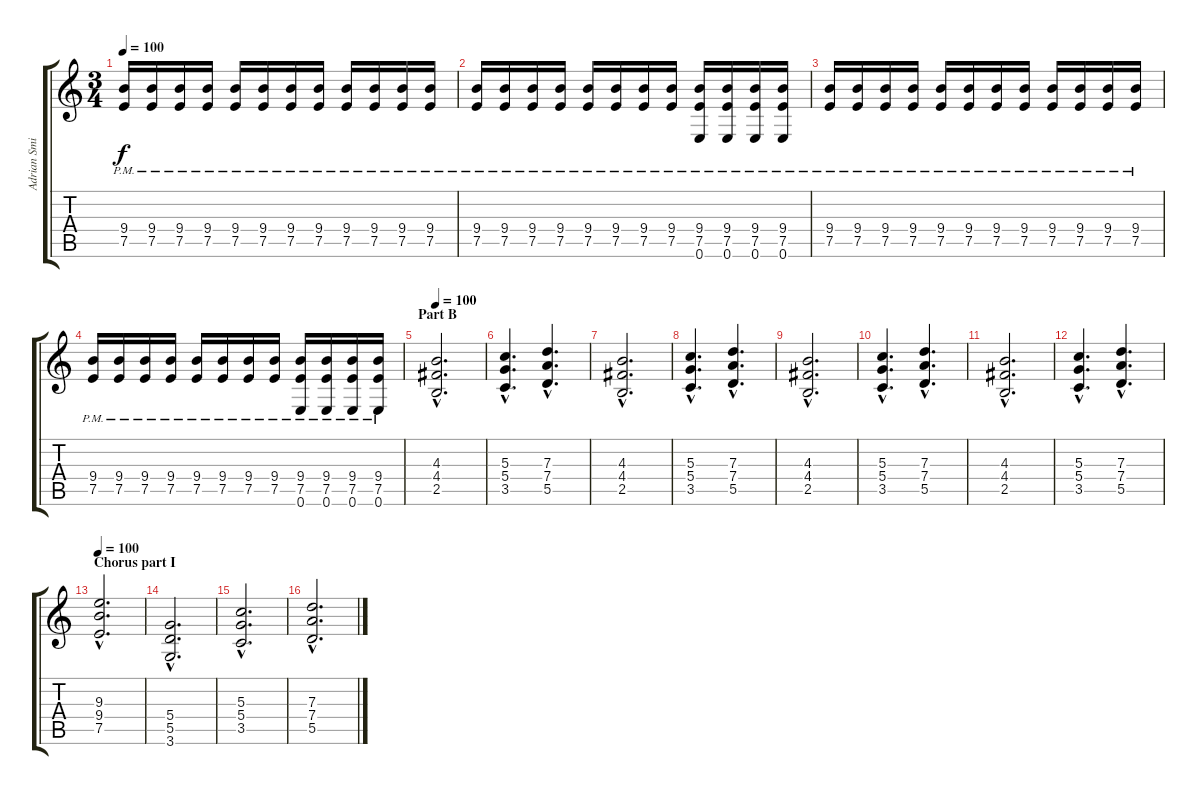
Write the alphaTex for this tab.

\track ("Adrian Smith" "Adrian Smi") {instrument distortionguitar}
\staff {score tabs}
\tuning (E4 B3 G3 D3 A2 E2) {hide}
\ts (3 4)
\tempo 100
\clef g2
\ks c
(9.4{pm} 7.5{pm}).16{dy f} (9.4{pm} 7.5{pm}).16 (9.4{pm} 7.5{pm}).16 (9.4{pm} 7.5{pm}).16 (9.4{pm} 7.5{pm}).16 (9.4{pm} 7.5{pm}).16 (9.4{pm} 7.5{pm}).16 (9.4{pm} 7.5{pm}).16 (9.4{pm} 7.5{pm}).16 (9.4{pm} 7.5{pm}).16 (9.4{pm} 7.5{pm}).16 (9.4{pm} 7.5{pm}).16 |
(9.4{pm} 7.5{pm}).16 (9.4{pm} 7.5{pm}).16 (9.4{pm} 7.5{pm}).16 (9.4{pm} 7.5{pm}).16 (9.4{pm} 7.5{pm}).16 (9.4{pm} 7.5{pm}).16 (9.4{pm} 7.5{pm}).16 (9.4{pm} 7.5{pm}).16 (9.4{pm} 7.5{pm} 0.6{pm}).16 (9.4{pm} 7.5{pm} 0.6{pm}).16 (9.4{pm} 7.5{pm} 0.6{pm}).16 (9.4{pm} 7.5{pm} 0.6{pm}).16 |
(9.4{pm} 7.5{pm}).16 (9.4{pm} 7.5{pm}).16 (9.4{pm} 7.5{pm}).16 (9.4{pm} 7.5{pm}).16 (9.4{pm} 7.5{pm}).16 (9.4{pm} 7.5{pm}).16 (9.4{pm} 7.5{pm}).16 (9.4{pm} 7.5{pm}).16 (9.4{pm} 7.5{pm}).16 (9.4{pm} 7.5{pm}).16 (9.4{pm} 7.5{pm}).16 (9.4{pm} 7.5{pm}).16 |
(9.4{pm} 7.5{pm}).16 (9.4{pm} 7.5{pm}).16 (9.4{pm} 7.5{pm}).16 (9.4{pm} 7.5{pm}).16 (9.4{pm} 7.5{pm}).16 (9.4{pm} 7.5{pm}).16 (9.4{pm} 7.5{pm}).16 (9.4{pm} 7.5{pm}).16 (9.4{pm} 7.5{pm} 0.6).16 (9.4{pm} 7.5{pm} 0.6).16 (9.4{pm} 7.5{pm} 0.6).16 (9.4{pm} 7.5{pm} 0.6).16 |
\section ("" "Part B")
\tempo 100
(4.3{hac} 4.4{hac} 2.5{hac}).2{d volume 14} |
(5.3{hac} 5.4{hac} 3.5{hac}).4{d} (7.3{hac} 7.4{hac} 5.5{hac}).4{d} |
(4.3{hac} 4.4{hac} 2.5{hac}).2{d} |
(5.3{hac} 5.4{hac} 3.5{hac}).4{d} (7.3{hac} 7.4{hac} 5.5{hac}).4{d} |
(4.3{hac} 4.4{hac} 2.5{hac}).2{d} |
(5.3{hac} 5.4{hac} 3.5{hac}).4{d} (7.3{hac} 7.4{hac} 5.5{hac}).4{d} |
(4.3{hac} 4.4{hac} 2.5{hac}).2{d} |
(5.3{hac} 5.4{hac} 3.5{hac}).4{d} (7.3{hac} 7.4{hac} 5.5{hac}).4{d} |
\section ("" "Chorus part I")
\tempo 100
(9.3{hac} 9.4{hac} 7.5{hac}).2{d volume 13} |
(5.4{hac} 5.5{hac} 3.6{hac}).2{d} |
(5.3{hac} 5.4{hac} 3.5{hac}).2{d} |
(7.3{hac} 7.4{hac} 5.5{hac}).2{d}
